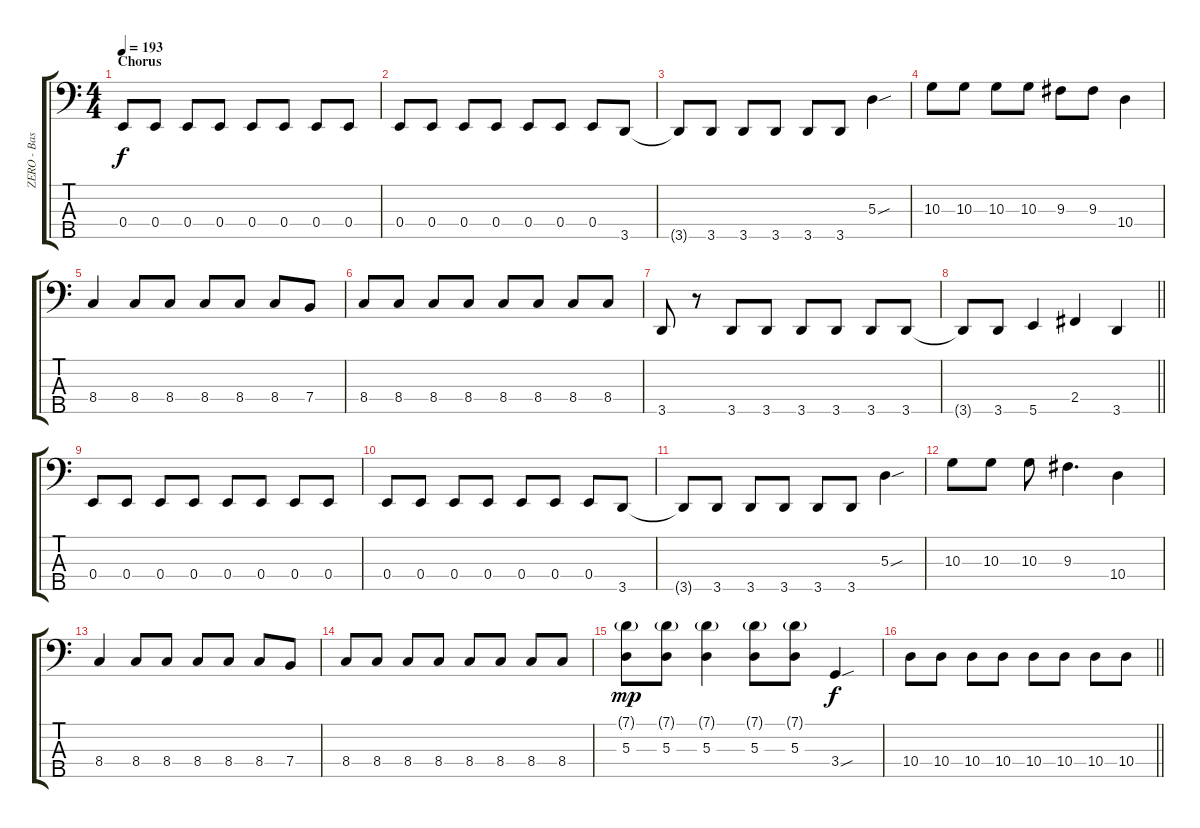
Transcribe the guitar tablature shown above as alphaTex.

\track ("ZERO - Bass" "ZERO - Bas") {instrument electricbassfinger}
\staff {score tabs}
\tuning (G2 D2 A1 E1 B0) {hide}
\ts (4 4)
\section ("" "Chorus")
\tempo 193
\clef f4
\ks c
0.4.8{dy f} 0.4.8 0.4.8 0.4.8 0.4.8 0.4.8 0.4.8 0.4.8 |
0.4.8 0.4.8 0.4.8 0.4.8 0.4.8 0.4.8 0.4.8 3.5.8 |
3.5{t}.8 3.5.8 3.5.8 3.5.8 3.5.8 3.5.8 5.3{sou}.4 |
10.3.8 10.3.8 10.3.8 10.3.8 9.3.8 9.3.8 10.4.4 |
8.4.4 8.4.8 8.4.8 8.4.8 8.4.8 8.4.8 7.4.8 |
8.4.8 8.4.8 8.4.8 8.4.8 8.4.8 8.4.8 8.4.8 8.4.8 |
3.5.8 r.8 3.5.8 3.5.8 3.5.8 3.5.8 3.5.8 3.5.8 |
\barLineRight lightlight
3.5{t}.8 3.5.8 5.5.4 2.4.4 3.5.4 |
\section ("" "")
0.4.8 0.4.8 0.4.8 0.4.8 0.4.8 0.4.8 0.4.8 0.4.8 |
0.4.8 0.4.8 0.4.8 0.4.8 0.4.8 0.4.8 0.4.8 3.5.8 |
3.5{t}.8 3.5.8 3.5.8 3.5.8 3.5.8 3.5.8 5.3{sou}.4 |
10.3.8 10.3.8 10.3.8 9.3.4{d} 10.4.4 |
8.4.4 8.4.8 8.4.8 8.4.8 8.4.8 8.4.8 7.4.8 |
8.4.8 8.4.8 8.4.8 8.4.8 8.4.8 8.4.8 8.4.8 8.4.8 |
(7.1{g} 5.3).8{dy mp} (7.1{g} 5.3).8 (7.1{g} 5.3).4 (7.1{g} 5.3).8 (7.1{g} 5.3).8 3.4{sou}.4{dy f} |
\barLineRight lightlight
10.4.8 10.4.8 10.4.8 10.4.8 10.4.8 10.4.8 10.4.8 10.4.8
